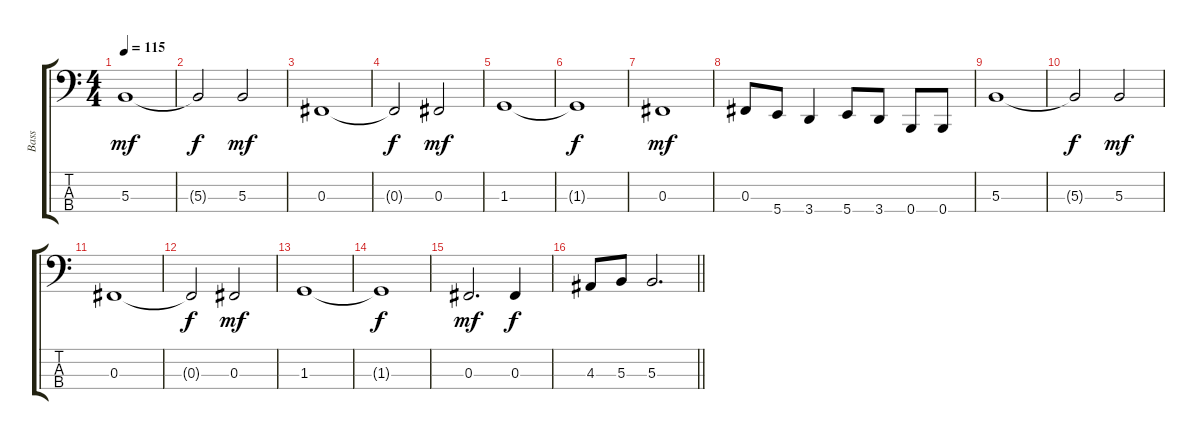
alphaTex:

\track ("Bass" "Bass") {instrument electricbasspick}
\staff {score tabs}
\tuning (E2 B1 Gb1 B0) {hide}
\ts (4 4)
\tempo 115
\clef f4
\ks c
5.3.1{dy mf} |
5.3{t}.2{dy f} 5.3.2{dy mf} |
0.3.1 |
0.3{t}.2{dy f} 0.3.2{dy mf} |
1.3.1 |
1.3{t}.1{dy f} |
0.3.1{dy mf} |
0.3.8 5.4.8 3.4.4 5.4.8 3.4.8 0.4.8 0.4.8 |
5.3.1 |
5.3{t}.2{dy f} 5.3.2{dy mf} |
0.3.1 |
0.3{t}.2{dy f} 0.3.2{dy mf} |
1.3.1 |
1.3{t}.1{dy f} |
0.3.2{d dy mf} 0.3.4{dy f} |
\barLineRight lightlight
4.3.8 5.3.8 5.3.2{d}
